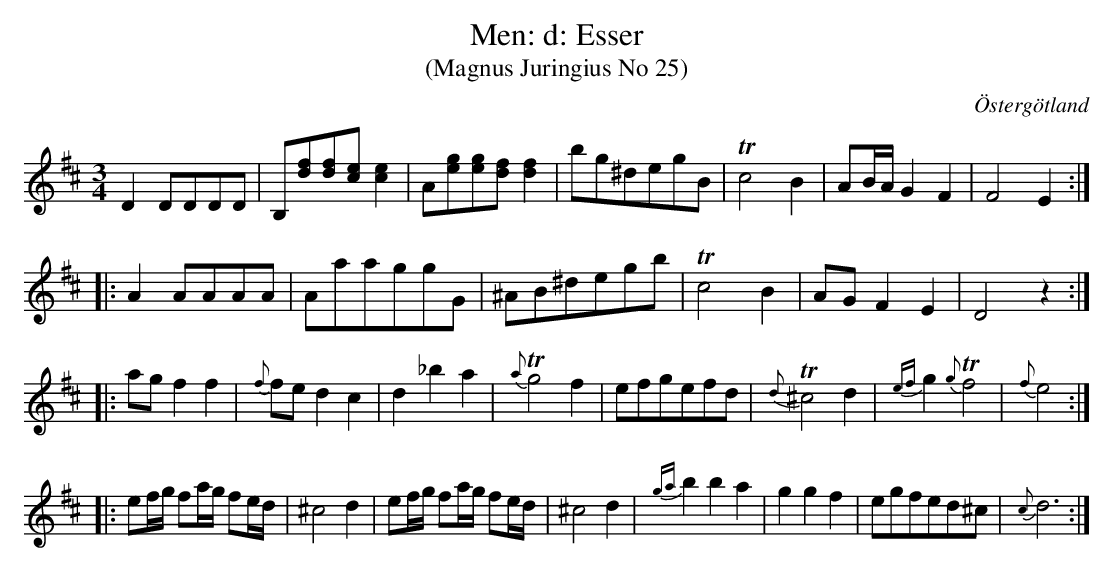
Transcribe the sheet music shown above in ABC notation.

X:1
T:Men: d: Esser
T:(Magnus Juringius No 25)
O:Östergötland
M:3/4
L:1/8
K:D
V:1
D2 DDDD | B,[fd][fd][ec] [e2c2] | A[ge][ge][fd] [f2d2] | bg^degB | Tc4 B2 | AB/2A/2 G2 F2 | F4 E2 :|:
A2 AAAA | AaaggG | ^AB^degb | Tc4 B2 | AG F2 E2 | D4 z2 :|:
ag f2 f2 | {f}fe d2 c2 | d2 _b2 a2 | {a}Tg4 f2 | efgefd | {d}T^c4 d2 | {ef}g2 {g}Tf4 | {f}e4 :|:
ef/2g/2 fa/2g/2 fe/2d/2 | ^c4 d2 | ef/2g/2 fa/2g/2 fe/2d/2 | ^c4 d2 | {ga}b2 b2 a2 | g2 g2 f2 | egfed^c | {c}d6 :|
